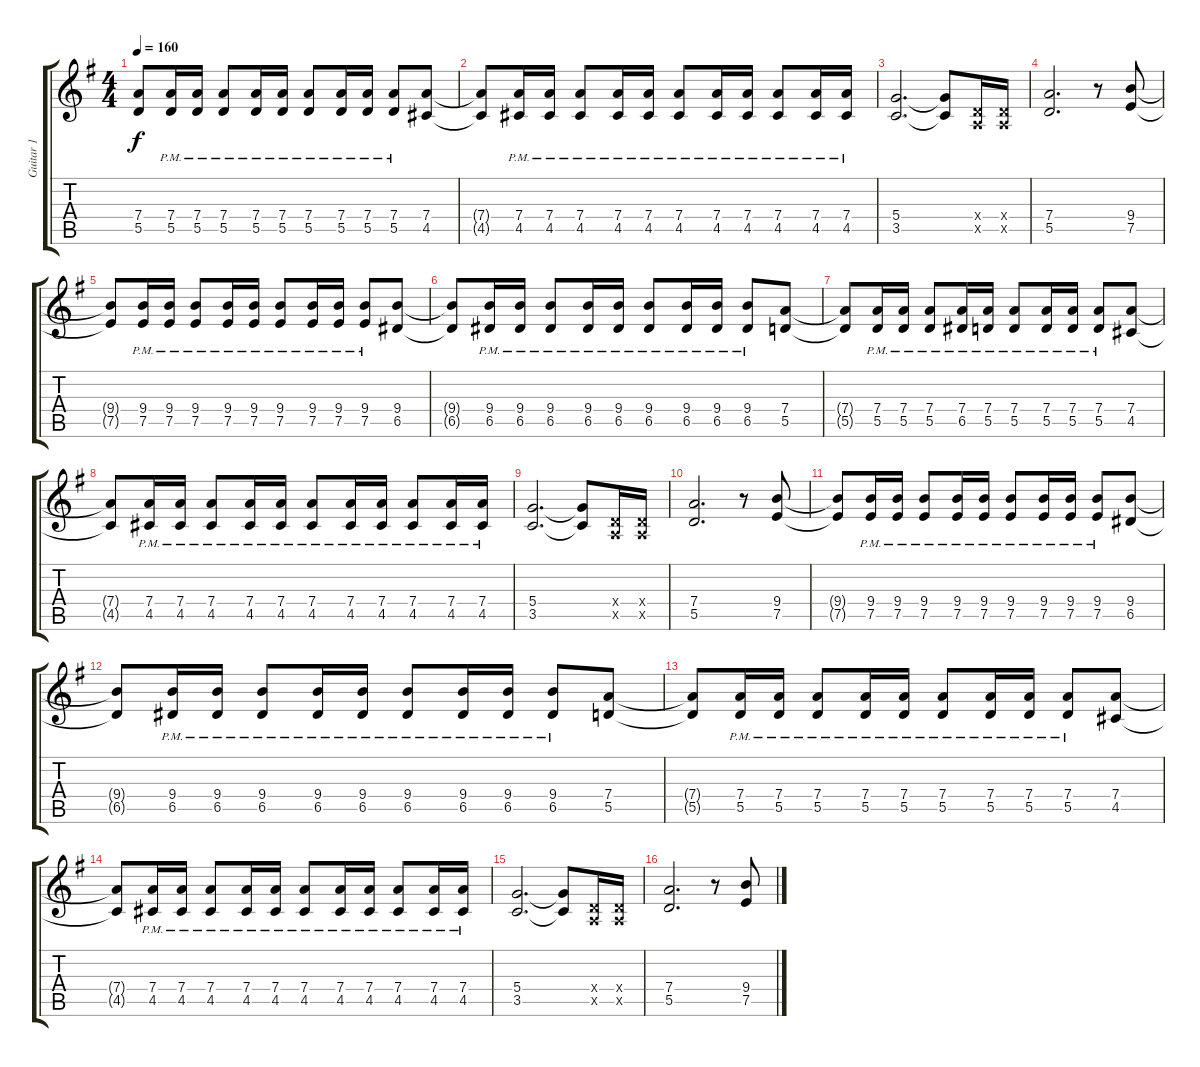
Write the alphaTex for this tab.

\track ("Guitar 1" "Guitar 1") {instrument distortionguitar}
\staff {score tabs}
\tuning (E4 B3 G3 D3 A2 E2) {hide}
\ts (4 4)
\tempo 160
\clef g2
\ks g
(7.4{t} 5.5{t}).8{dy f} (7.4{pm} 5.5{pm}).16 (7.4{pm} 5.5{pm}).16 (7.4{pm} 5.5{pm}).8 (7.4{pm} 5.5{pm}).16 (7.4{pm} 5.5{pm}).16 (7.4{pm} 5.5{pm}).8 (7.4{pm} 5.5{pm}).16 (7.4{pm} 5.5{pm}).16 (7.4{pm} 5.5{pm}).8 (7.4 4.5).8 |
(7.4{t} 4.5{t}).8 (7.4{pm} 4.5{pm}).16 (7.4{pm} 4.5{pm}).16 (7.4{pm} 4.5{pm}).8 (7.4{pm} 4.5{pm}).16 (7.4{pm} 4.5{pm}).16 (7.4{pm} 4.5{pm}).8 (7.4{pm} 4.5{pm}).16 (7.4{pm} 4.5{pm}).16 (7.4{pm} 4.5{pm}).8 (7.4{pm} 4.5{pm}).16 (7.4{pm} 4.5{pm}).16 |
(5.4 3.5).2{d} (5.4{t} 3.5{t}).8 (0.4{x} 0.5{x}).16 (0.4{x} 0.5{x}).16 |
(7.4 5.5).2{d} r.8 (9.4 7.5).8 |
(9.4{t} 7.5{t}).8 (9.4{pm} 7.5{pm}).16 (9.4{pm} 7.5{pm}).16 (9.4{pm} 7.5{pm}).8 (9.4{pm} 7.5{pm}).16 (9.4{pm} 7.5{pm}).16 (9.4{pm} 7.5{pm}).8 (9.4{pm} 7.5{pm}).16 (9.4{pm} 7.5{pm}).16 (9.4{pm} 7.5{pm}).8 (9.4 6.5).8 |
(9.4{t} 6.5{t}).8 (9.4{pm} 6.5{pm}).16 (9.4{pm} 6.5{pm}).16 (9.4{pm} 6.5{pm}).8 (9.4{pm} 6.5{pm}).16 (9.4{pm} 6.5{pm}).16 (9.4{pm} 6.5{pm}).8 (9.4{pm} 6.5{pm}).16 (9.4{pm} 6.5{pm}).16 (9.4{pm} 6.5{pm}).8 (7.4 5.5).8 |
(7.4{t} 5.5{t}).8 (7.4{pm} 5.5{pm}).16 (7.4{pm} 5.5{pm}).16 (7.4{pm} 5.5{pm}).8 (7.4{pm} 6.5{pm}).16 (7.4{pm} 5.5{pm}).16 (7.4{pm} 5.5{pm}).8 (7.4{pm} 5.5{pm}).16 (7.4{pm} 5.5{pm}).16 (7.4{pm} 5.5{pm}).8 (7.4 4.5).8 |
(7.4{t} 4.5{t}).8 (7.4{pm} 4.5{pm}).16 (7.4{pm} 4.5{pm}).16 (7.4{pm} 4.5{pm}).8 (7.4{pm} 4.5{pm}).16 (7.4{pm} 4.5{pm}).16 (7.4{pm} 4.5{pm}).8 (7.4{pm} 4.5{pm}).16 (7.4{pm} 4.5{pm}).16 (7.4{pm} 4.5{pm}).8 (7.4{pm} 4.5{pm}).16 (7.4{pm} 4.5{pm}).16 |
(5.4 3.5).2{d} (5.4{t} 3.5{t}).8 (0.4{x} 0.5{x}).16 (0.4{x} 0.5{x}).16 |
(7.4 5.5).2{d} r.8 (9.4 7.5).8 |
(9.4{t} 7.5{t}).8 (9.4{pm} 7.5{pm}).16 (9.4{pm} 7.5{pm}).16 (9.4{pm} 7.5{pm}).8 (9.4{pm} 7.5{pm}).16 (9.4{pm} 7.5{pm}).16 (9.4{pm} 7.5{pm}).8 (9.4{pm} 7.5{pm}).16 (9.4{pm} 7.5{pm}).16 (9.4{pm} 7.5{pm}).8 (9.4 6.5).8 |
(9.4{t} 6.5{t}).8 (9.4{pm} 6.5{pm}).16 (9.4{pm} 6.5{pm}).16 (9.4{pm} 6.5{pm}).8 (9.4{pm} 6.5{pm}).16 (9.4{pm} 6.5{pm}).16 (9.4{pm} 6.5{pm}).8 (9.4{pm} 6.5{pm}).16 (9.4{pm} 6.5{pm}).16 (9.4{pm} 6.5{pm}).8 (7.4 5.5).8 |
(7.4{t} 5.5{t}).8 (7.4{pm} 5.5{pm}).16 (7.4{pm} 5.5{pm}).16 (7.4{pm} 5.5{pm}).8 (7.4{pm} 5.5{pm}).16 (7.4{pm} 5.5{pm}).16 (7.4{pm} 5.5{pm}).8 (7.4{pm} 5.5{pm}).16 (7.4{pm} 5.5{pm}).16 (7.4{pm} 5.5{pm}).8 (7.4 4.5).8 |
(7.4{t} 4.5{t}).8 (7.4{pm} 4.5{pm}).16 (7.4{pm} 4.5{pm}).16 (7.4{pm} 4.5{pm}).8 (7.4{pm} 4.5{pm}).16 (7.4{pm} 4.5{pm}).16 (7.4{pm} 4.5{pm}).8 (7.4{pm} 4.5{pm}).16 (7.4{pm} 4.5{pm}).16 (7.4{pm} 4.5{pm}).8 (7.4{pm} 4.5{pm}).16 (7.4{pm} 4.5{pm}).16 |
(5.4 3.5).2{d} (5.4{t} 3.5{t}).8 (0.4{x} 0.5{x}).16 (0.4{x} 0.5{x}).16 |
(7.4 5.5).2{d} r.8 (9.4 7.5).8
